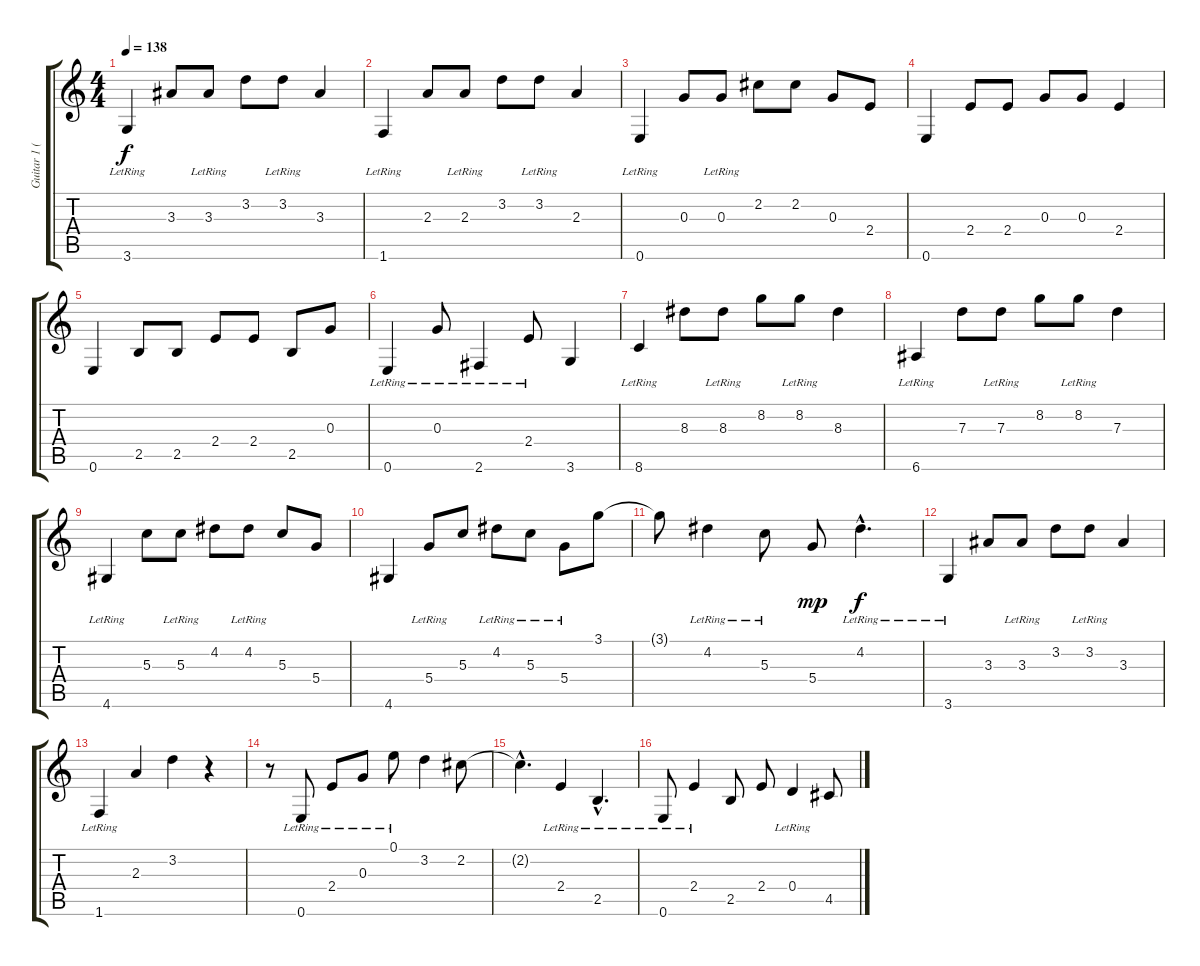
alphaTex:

\track ("Guitar 1 (Lead)" "Guitar 1 (") {instrument electricguitarclean}
\staff {score tabs}
\tuning (E4 B3 G3 D3 A2 E2) {hide}
\ts (4 4)
\tempo 138
\clef g2
\ks c
3.6{lr}.4{dy f} 3.3.8 3.3{lr}.8 3.2.8 3.2{lr}.8 3.3.4 |
1.6{lr}.4 2.3.8 2.3{lr}.8 3.2.8 3.2{lr}.8 2.3.4 |
0.6{lr}.4 0.3.8 0.3{lr}.8 2.2.8 2.2.8 0.3.8 2.4.8 |
0.6.4 2.4.8 2.4.8 0.3.8 0.3.8 2.4.4 |
0.6.4 2.5.8 2.5.8 2.4.8 2.4.8 2.5.8 0.3.8 |
0.6{lr}.4 0.3{lr}.8 2.6{lr}.4 2.4{lr}.8 3.6.4 |
8.6{lr}.4 8.3.8 8.3{lr}.8 8.2.8 8.2{lr}.8 8.3.4 |
6.6{lr}.4 7.3.8 7.3{lr}.8 8.2.8 8.2{lr}.8 7.3.4 |
4.6{lr}.4 5.3.8 5.3{lr}.8 4.2.8 4.2{lr}.8 5.3.8 5.4.8 |
4.6.4 5.4{lr}.8 5.3.8 4.2{lr}.8 5.3{lr}.8 5.4{lr}.8 3.1.8 |
3.1{t}.8 4.2{lr}.4 5.3{lr}.8 5.4.8{dy mp} 4.2{hac lr}.4{d dy f} |
3.6{lr}.4 3.3.8 3.3{lr}.8 3.2.8 3.2{lr}.8 3.3.4 |
1.6{lr}.4 2.3.4 3.2.4 r.4 |
r.8 0.6{lr}.8 2.4{lr}.8 0.3{lr}.8 0.1{lr}.8 3.2.4 2.2.8 |
2.2{hac t}.4{d} 2.4{lr}.4 2.5{hac lr}.4{d} |
0.6{lr}.8 2.4{lr}.4 2.5.8 2.4.8 0.4{lr}.4 4.5.8
